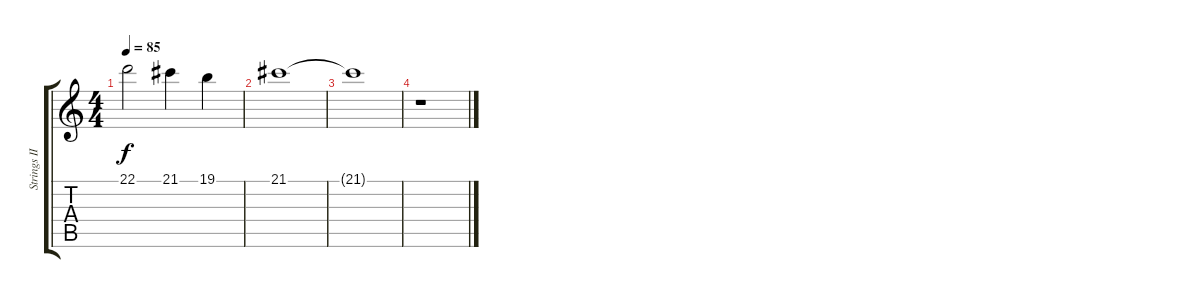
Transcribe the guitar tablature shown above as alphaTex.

\track ("Strings II" "Strings II") {instrument synthstrings1}
\staff {score tabs}
\tuning (E4 B3 G3 D3 A2 E2) {hide}
\ts (4 4)
\tempo 85
\clef g2
\ks c
22.1.2{dy f} 21.1.4 19.1.4 |
21.1.1 |
21.1{t}.1 |
r.1
